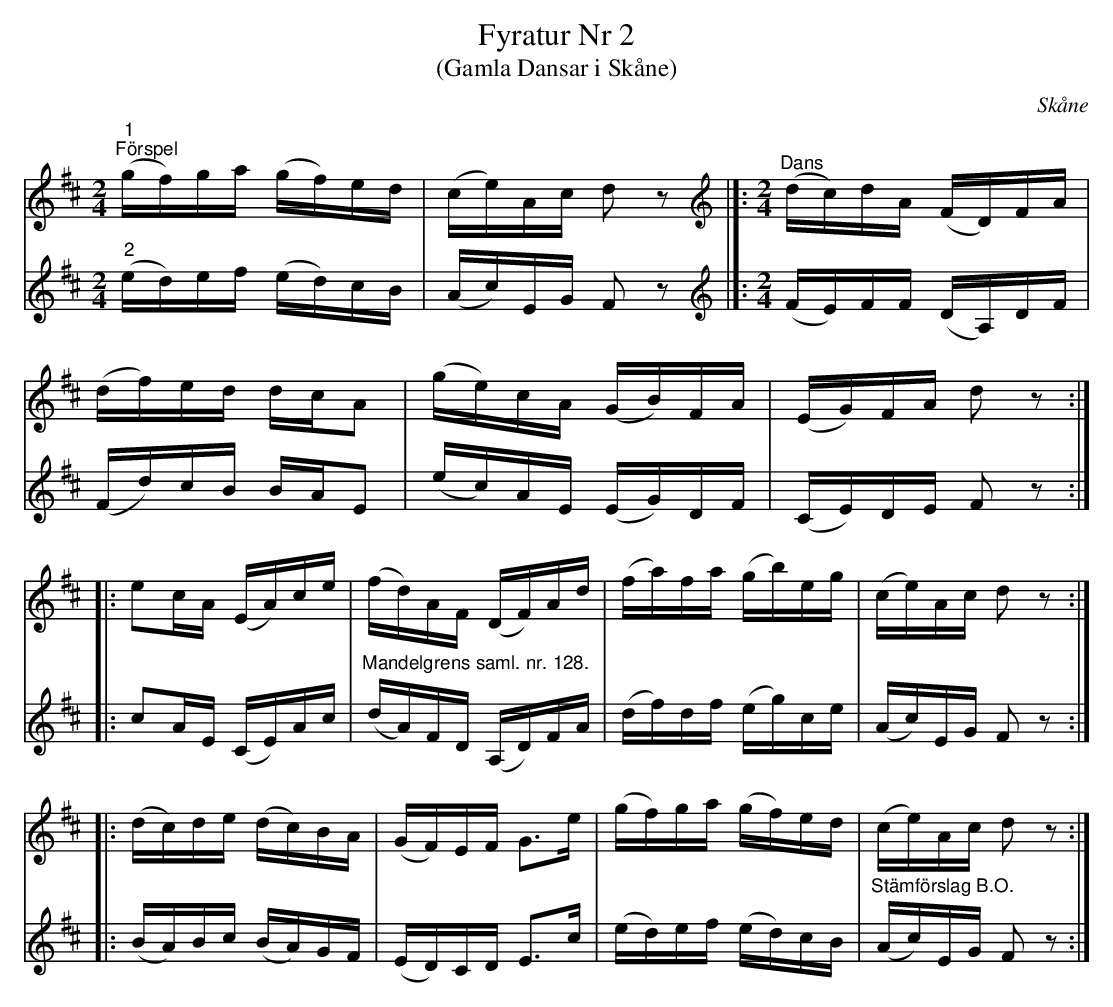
X:1
T:Fyratur Nr 2
T:(Gamla Dansar i Skåne)
O:Skåne
L:1/16
M:2/4
K:D
V:1
"^1""^Förspel" (gf)ga (gf)ed | (ce)Ac d2 z2 |]:[K:D][M:2/4][K:treble]"^Dans" (dc)dA (FD)FA |
(df)ed dcA2 | (ge)cA (GB)FA | (EG)FA d2 z2 ::
e2cA (EA)ce | (fd)AF (DF)Ad | (fa)fa (gb)eg | (ce)Ac d2 z2 ::
(dc)de (dc)BA | (GF)EF G2>e2 | (gf)ga (gf)ed | (ce)Ac d2 z2 :|
V:2
"^2" (ed)ef (ed)cB | (Ac)EG F2 z2 |]:[K:D][M:2/4][K:treble] (FE)FF (DA,)DF | (Fd)cB BAE2 |
(ec)AE (EG)DF | (CE)DE F2 z2 :: c2AE (CE)Ac | "^Mandelgrens saml. nr. 128." (dA)FD (A,D)FA | (df)df (eg)ce |
(Ac)EG F2 z2 :: (BA)Bc (BA)GF | (ED)CD E2>c2 | (ed)ef (ed)cB | "^Stämförslag B.O." (Ac)EG F2 z2 :|
